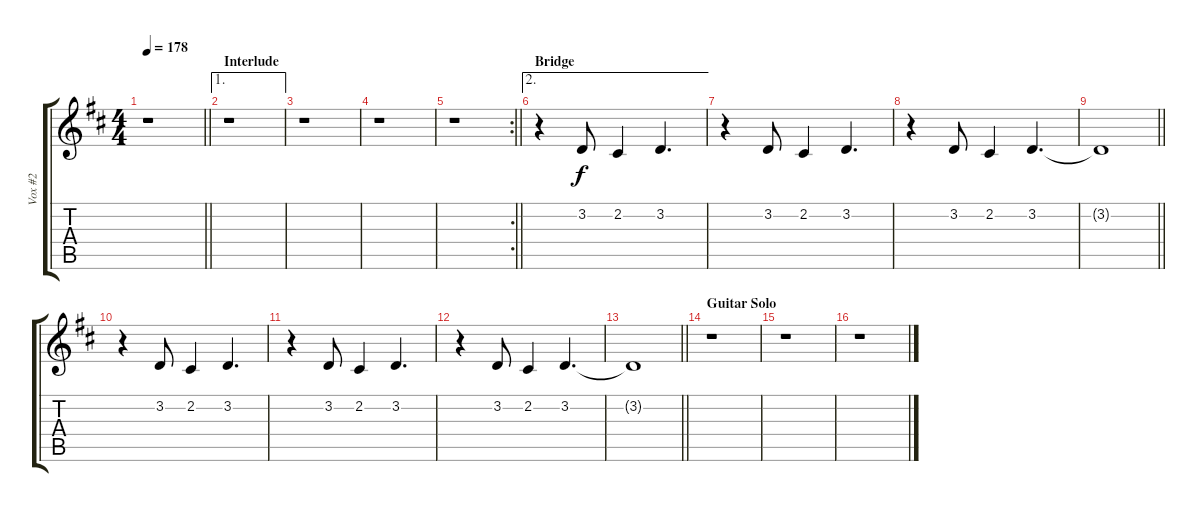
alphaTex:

\track ("Vox #2" "Vox #2") {instrument lead2sawtooth}
\staff {score tabs}
\tuning (E4 B3 G3 D3 A2 E2) {hide}
\ts (4 4)
\tempo 178
\clef g2
\barLineRight lightlight
\ks d
r.1{dy f} |
\ae 1
\section ("" "Interlude")
r.1 |
r.1 |
r.1 |
\rc 2
\barLineRight lightlight
r.1 |
\ae 2
\section ("" "Bridge")
r.4 3.2.8 2.2.4 3.2.4{d} |
r.4 3.2.8 2.2.4 3.2.4{d} |
r.4 3.2.8 2.2.4 3.2.4{d} |
\barLineRight lightlight
3.2{t}.1 |
r.4 3.2.8 2.2.4 3.2.4{d} |
r.4 3.2.8 2.2.4 3.2.4{d} |
r.4 3.2.8 2.2.4 3.2.4{d} |
\barLineRight lightlight
3.2{t}.1 |
\section ("" "Guitar Solo")
r.1 |
r.1 |
r.1
